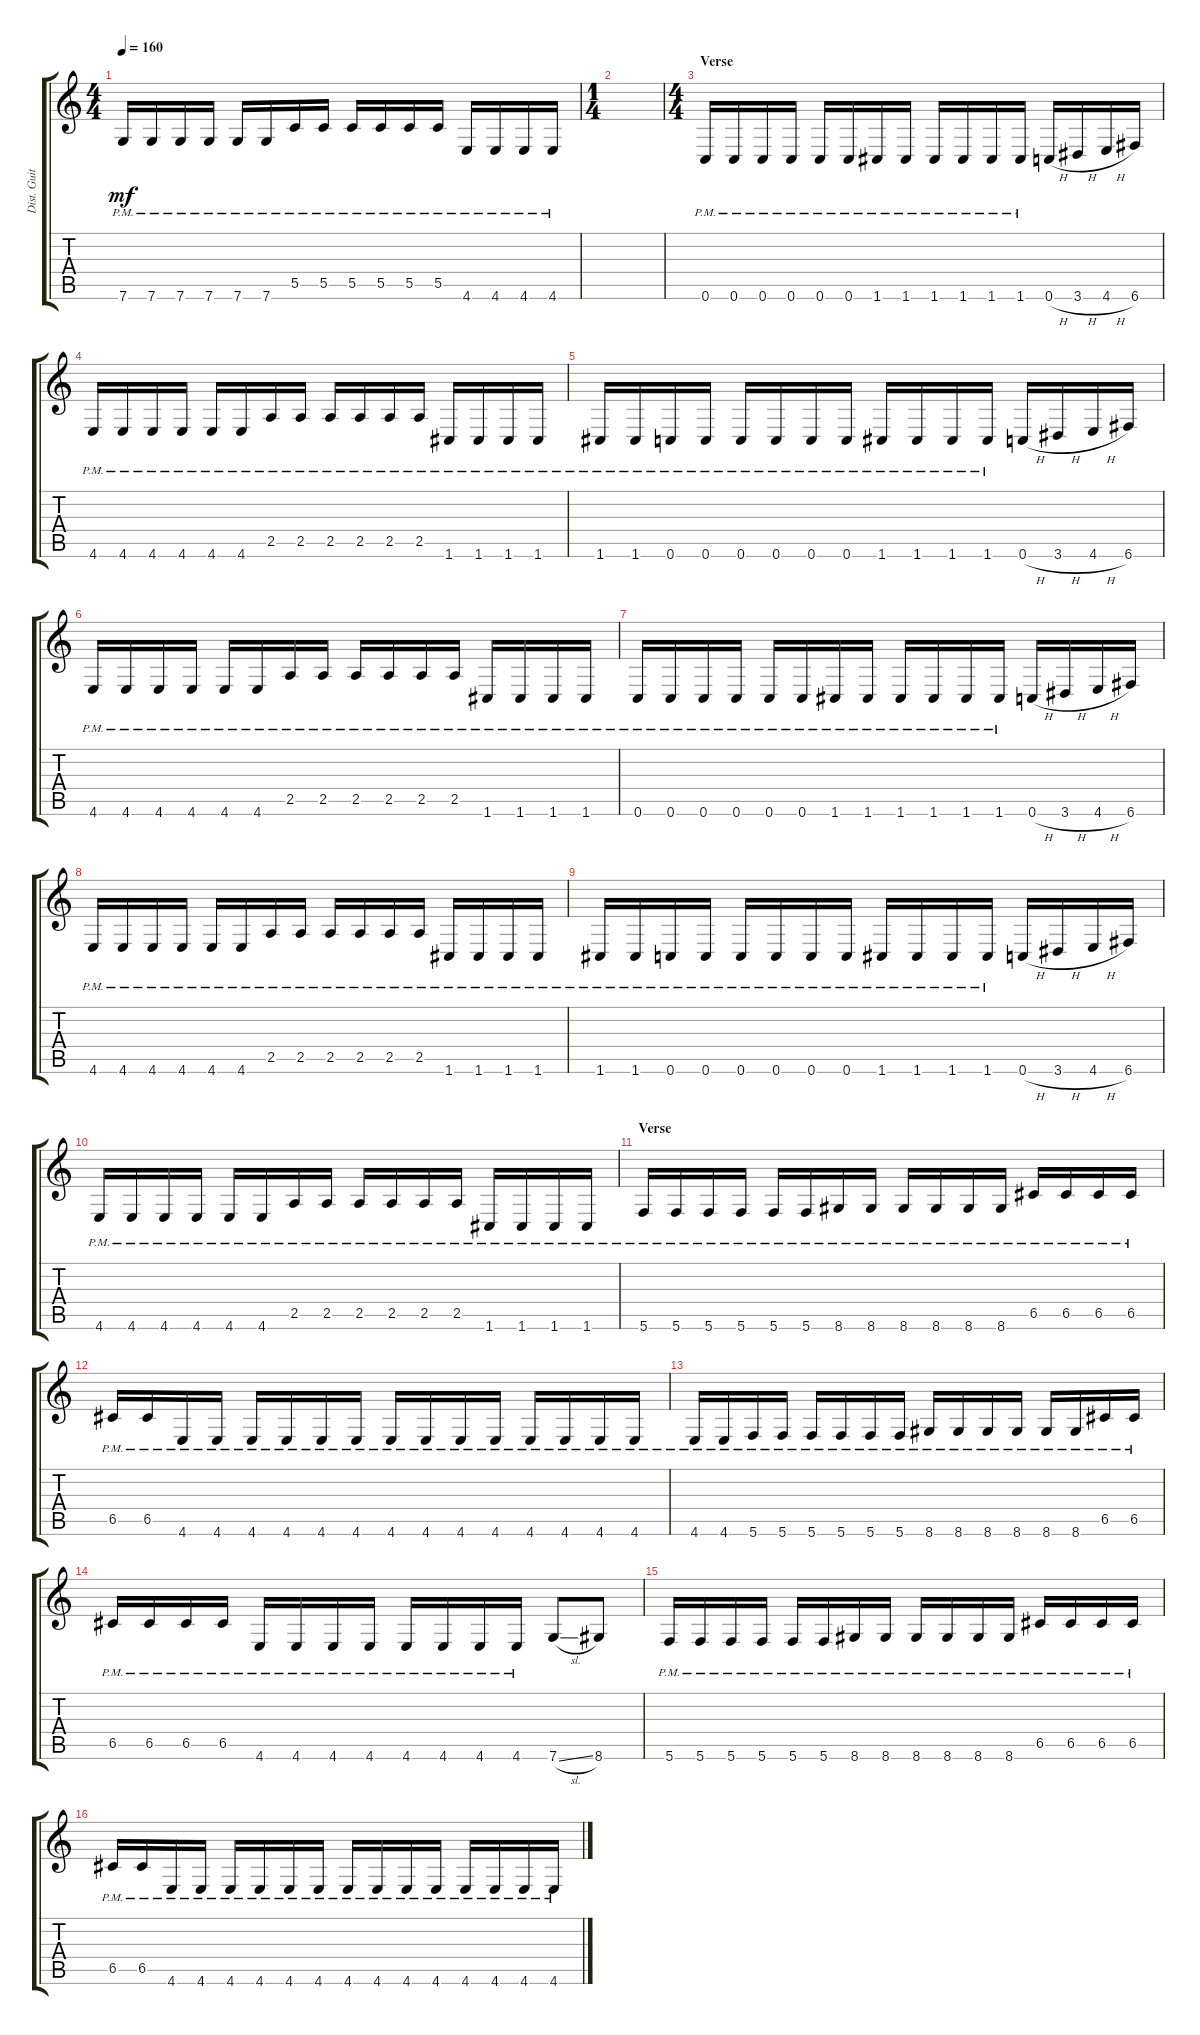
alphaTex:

\track ("Dist. Guitar 2" "Dist. Guit") {instrument distortionguitar}
\staff {score tabs}
\tuning (D4 A3 F3 C3 G2 C2) {hide}
\ts (4 4)
\tempo 160
\clef g2
\ks c
7.6{pm}.16{dy mf} 7.6{pm}.16 7.6{pm}.16 7.6{pm}.16 7.6{pm}.16 7.6{pm}.16 5.5{pm}.16 5.5{pm}.16 5.5{pm}.16 5.5{pm}.16 5.5{pm}.16 5.5{pm}.16 4.6{pm}.16 4.6{pm}.16 4.6{pm}.16 4.6{pm}.16 |
\ts (1 4)
|
\ts (4 4)
\section ("" "Verse")
0.6{pm}.16 0.6{pm}.16 0.6{pm}.16 0.6{pm}.16 0.6{pm}.16 0.6{pm}.16 1.6{pm}.16 1.6{pm}.16 1.6{pm}.16 1.6{pm}.16 1.6{pm}.16 1.6{pm}.16 0.6{h}.16 3.6{h}.16 4.6{h}.16 6.6.16 |
4.6{pm}.16 4.6{pm}.16 4.6{pm}.16 4.6{pm}.16 4.6{pm}.16 4.6{pm}.16 2.5{pm}.16 2.5{pm}.16 2.5{pm}.16 2.5{pm}.16 2.5{pm}.16 2.5{pm}.16 1.6{pm}.16 1.6{pm}.16 1.6{pm}.16 1.6{pm}.16 |
1.6{pm}.16 1.6{pm}.16 0.6{pm}.16 0.6{pm}.16 0.6{pm}.16 0.6{pm}.16 0.6{pm}.16 0.6{pm}.16 1.6{pm}.16 1.6{pm}.16 1.6{pm}.16 1.6{pm}.16 0.6{h}.16 3.6{h}.16 4.6{h}.16 6.6.16 |
4.6{pm}.16 4.6{pm}.16 4.6{pm}.16 4.6{pm}.16 4.6{pm}.16 4.6{pm}.16 2.5{pm}.16 2.5{pm}.16 2.5{pm}.16 2.5{pm}.16 2.5{pm}.16 2.5{pm}.16 1.6{pm}.16 1.6{pm}.16 1.6{pm}.16 1.6{pm}.16 |
0.6{pm}.16 0.6{pm}.16 0.6{pm}.16 0.6{pm}.16 0.6{pm}.16 0.6{pm}.16 1.6{pm}.16 1.6{pm}.16 1.6{pm}.16 1.6{pm}.16 1.6{pm}.16 1.6{pm}.16 0.6{h}.16 3.6{h}.16 4.6{h}.16 6.6.16 |
4.6{pm}.16 4.6{pm}.16 4.6{pm}.16 4.6{pm}.16 4.6{pm}.16 4.6{pm}.16 2.5{pm}.16 2.5{pm}.16 2.5{pm}.16 2.5{pm}.16 2.5{pm}.16 2.5{pm}.16 1.6{pm}.16 1.6{pm}.16 1.6{pm}.16 1.6{pm}.16 |
1.6{pm}.16 1.6{pm}.16 0.6{pm}.16 0.6{pm}.16 0.6{pm}.16 0.6{pm}.16 0.6{pm}.16 0.6{pm}.16 1.6{pm}.16 1.6{pm}.16 1.6{pm}.16 1.6{pm}.16 0.6{h}.16 3.6{h}.16 4.6{h}.16 6.6.16 |
4.6{pm}.16 4.6{pm}.16 4.6{pm}.16 4.6{pm}.16 4.6{pm}.16 4.6{pm}.16 2.5{pm}.16 2.5{pm}.16 2.5{pm}.16 2.5{pm}.16 2.5{pm}.16 2.5{pm}.16 1.6{pm}.16 1.6{pm}.16 1.6{pm}.16 1.6{pm}.16 |
\section ("" "Verse")
5.6{pm}.16 5.6{pm}.16 5.6{pm}.16 5.6{pm}.16 5.6{pm}.16 5.6{pm}.16 8.6{pm}.16 8.6{pm}.16 8.6{pm}.16 8.6{pm}.16 8.6{pm}.16 8.6{pm}.16 6.5{pm}.16 6.5{pm}.16 6.5{pm}.16 6.5{pm}.16 |
6.5{pm}.16 6.5{pm}.16 4.6{pm}.16 4.6{pm}.16 4.6{pm}.16 4.6{pm}.16 4.6{pm}.16 4.6{pm}.16 4.6{pm}.16 4.6{pm}.16 4.6{pm}.16 4.6{pm}.16 4.6{pm}.16 4.6{pm}.16 4.6{pm}.16 4.6{pm}.16 |
4.6{pm}.16 4.6{pm}.16 5.6{pm}.16 5.6{pm}.16 5.6{pm}.16 5.6{pm}.16 5.6{pm}.16 5.6{pm}.16 8.6{pm}.16 8.6{pm}.16 8.6{pm}.16 8.6{pm}.16 8.6{pm}.16 8.6{pm}.16 6.5{pm}.16 6.5{pm}.16 |
6.5{pm}.16 6.5{pm}.16 6.5{pm}.16 6.5{pm}.16 4.6{pm}.16 4.6{pm}.16 4.6{pm}.16 4.6{pm}.16 4.6{pm}.16 4.6{pm}.16 4.6{pm}.16 4.6{pm}.16 7.6{sl}.8 8.6.8 |
5.6{pm}.16 5.6{pm}.16 5.6{pm}.16 5.6{pm}.16 5.6{pm}.16 5.6{pm}.16 8.6{pm}.16 8.6{pm}.16 8.6{pm}.16 8.6{pm}.16 8.6{pm}.16 8.6{pm}.16 6.5{pm}.16 6.5{pm}.16 6.5{pm}.16 6.5{pm}.16 |
6.5{pm}.16 6.5{pm}.16 4.6{pm}.16 4.6{pm}.16 4.6{pm}.16 4.6{pm}.16 4.6{pm}.16 4.6{pm}.16 4.6{pm}.16 4.6{pm}.16 4.6{pm}.16 4.6{pm}.16 4.6{pm}.16 4.6{pm}.16 4.6{pm}.16 4.6{pm}.16
